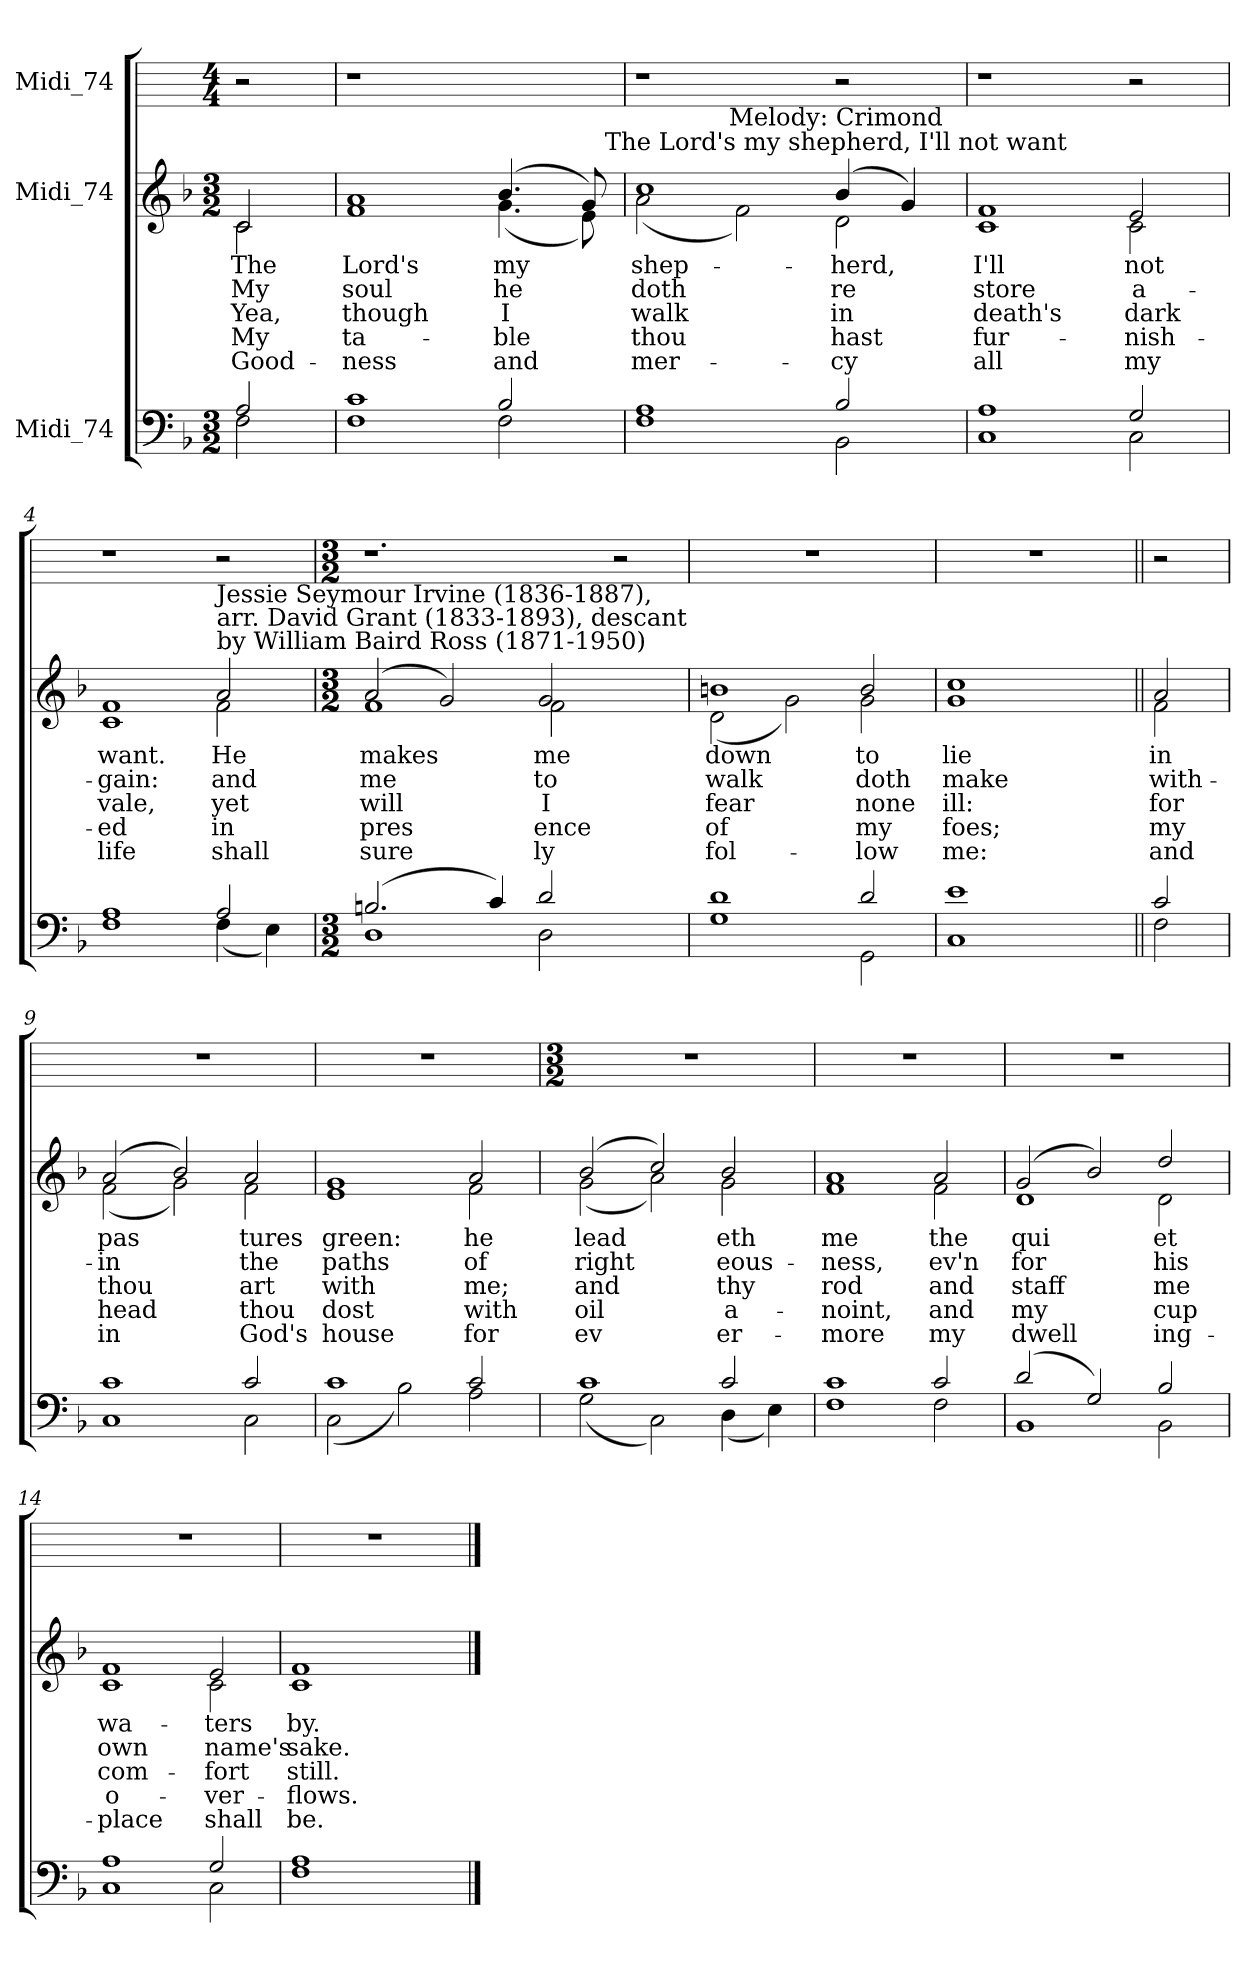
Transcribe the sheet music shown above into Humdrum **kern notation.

**kern	**kern	**text	**text	**text	**text	**text	**kern
*part3	*part2	*part2	*part2	*part2	*part2	*part2	*part1
*staff3	*staff2	*staff2	*staff2	*staff2	*staff2	*staff2	*staff1
*I"Midi_74	*I"Midi_74	*	*	*	*	*	*I"Midi_74
*clefF4	*clefG2	*	*	*	*	*	*
*k[b-]	*k[b-]	*	*	*	*	*	*
*F:	*F:	*	*	*	*	*	*
*M3/2	*M3/2	*	*	*	*	*	*M4/4
=	=	=	=	=	=	=	=
*^	*	*	*	*	*	*	*
!	!	!LO:TX:a:cj:t=Scottish Psalter,\n1650	!	!	!	!	!	!
!	!	!	!LO:LY:b	!LO:LY:b	!LO:LY:b	!LO:LY:b	!LO:LY:b	!
*	*	*^	*	*	*	*	*	*
2A/	2F\	2c/	2c\	The	My	Yea,	My	Good-	2r
=1	=1	=1	=1	=1	=1	=1	=1	=1	=1
!	!	!	!	!LO:LY:b	!LO:LY:b	!LO:LY:b	!LO:LY:b	!LO:LY:b	!
1c/	1F\	1a/	1f\	-Lord's	soul	though	ta-	-ness	1r
!	!	!	!	!LO:LY:b	!LO:LY:b	!LO:LY:b	!LO:LY:b	!LO:LY:b	!
2B-/	2F\	(>4.b-/	(<4.g\	my	he	I	ble	and	2ryy
.	.	8g/)	8e\)	.	.	.	.	.	.
=2	=2	=2	=2	=2	=2	=2	=2	=2	=2
!	!	!	!	!LO:LY:b	!LO:LY:b	!LO:LY:b	!LO:LY:b	!LO:LY:b	!
1A/	1F\	1cc/	(<2a\	shep-	-doth	walk	thou	mer-	1r
.	.	.	2f\)	.	.	.	.	.	.
!	!	!LO:TX:a:cj:t=The Lord's my shepherd, I'll not want	!	!	!	!	!	!	!
!	!	!LO:TX:a:cj:t=Melody&colon; Crimond	!	!	!	!	!	!	!
!	!	!	!	!LO:LY:b	!LO:LY:b	!LO:LY:b	!LO:LY:b	!LO:LY:b	!
2B-/	2BB-\	(>4b-/	2d\	-herd,	re	in	hast	cy	2r
.	.	4g/)	.	.	.	.	.	.	.
=3	=3	=3	=3	=3	=3	=3	=3	=3	=3
!	!	!	!	!LO:LY:b	!LO:LY:b	!LO:LY:b	!LO:LY:b	!LO:LY:b	!
1A/	1C\	1f/	1c\	I'll	store	death's	fur-	-all	1r
!	!	!	!	!LO:LY:b	!LO:LY:b	!LO:LY:b	!LO:LY:b	!LO:LY:b	!
2G/	2C\	2e/	2c\	not	a-	-dark	nish-	-my	2r
=4	=4	=4	=4	=4	=4	=4	=4	=4	=4
!	!	!	!	!LO:LY:b	!LO:LY:b	!LO:LY:b	!LO:LY:b	!LO:LY:b	!
1A/	1F\	1f/	1c\	want.	gain:	vale,	ed	life	1r
!	!	!LO:TX:a:t=Jessie Seymour Irvine (1836-1887),\narr. David Grant (1833-1893), descant \nby William Baird Ross (1871-1950)	!	!	!	!	!	!	!
!	!	!	!	!LO:LY:b	!LO:LY:b	!LO:LY:b	!LO:LY:b	!LO:LY:b	!
2A/	(<4F\	2a/	2f\	He	and	yet	in	shall	2r
.	4E\)	.	.	.	.	.	.	.	.
!!LO:LB:g=z
=5	=5	=5	=5	=5	=5	=5	=5	=5	=5
*M3/2	*	*M3/2	*	*	*	*	*	*	*M3/2
!	!	!	!	!LO:LY:b	!LO:LY:b	!LO:LY:b	!LO:LY:b	!LO:LY:b	!
(>2.Bn/	1D\	(>2a/	1f\	makes	me	will	pres	sure	1.r
.	.	2g/)	.	.	.	.	.	.	.
4c/)	.	.	.	.	.	.	.	.	.
!	!	!	!	!LO:LY:b	!LO:LY:b	!LO:LY:b	!LO:LY:b	!LO:LY:b	!
2d/	2D\	2g/	2f\	me	to	I	ence	ly	.
2ryy	2ryy	2ryy	2ryy	.	.	.	.	.	2r
=6	=6	=6	=6	=6	=6	=6	=6	=6	=6
!	!	!	!	!LO:LY:b	!LO:LY:b	!LO:LY:b	!LO:LY:b	!LO:LY:b	!
1d/	1G\	1bn/	(<2d\	down	walk	fear	of	fol-	1.r
.	.	.	2g\)	.	.	.	.	.	.
!	!	!	!	!LO:LY:b	!LO:LY:b	!LO:LY:b	!LO:LY:b	!LO:LY:b	!
2d/	2GG\	2b/	2g\	-to	doth	none	my	low	.
=7	=7	=7	=7	=7	=7	=7	=7	=7	=7
!	!	!	!	!LO:LY:b	!LO:LY:b	!LO:LY:b	!LO:LY:b	!LO:LY:b	!
1e/	1C\	1cc/	1g\	lie	make	ill:	foes;	me:	1.r
2ryy	2ryy	2ryy	2ryy	.	.	.	.	.	.
=8||	=8||	=8||	=8||	=8||	=8||	=8||	=8||	=8||	=8||
!	!	!	!	!LO:LY:b	!LO:LY:b	!LO:LY:b	!LO:LY:b	!LO:LY:b	!
2c/	2F\	2a/	2f\	in	with-	-for	my	and	2r
=9	=9	=9	=9	=9	=9	=9	=9	=9	=9
!	!	!	!	!LO:LY:b	!LO:LY:b	!LO:LY:b	!LO:LY:b	!LO:LY:b	!
1c/	1C\	(>2a/	(<2f\	pas	in	thou	head	in	1.r
.	.	2b-/)	2g\)	.	.	.	.	.	.
!	!	!	!	!LO:LY:b	!LO:LY:b	!LO:LY:b	!LO:LY:b	!LO:LY:b	!
2c/	2C\	2a/	2f\	tures	the	art	thou	God's	.
=10	=10	=10	=10	=10	=10	=10	=10	=10	=10
!	!	!	!	!LO:LY:b	!LO:LY:b	!LO:LY:b	!LO:LY:b	!LO:LY:b	!
1c/	(2C\	1g/	1e\	green:	paths	with	dost	house	1.r
.	2B-\)	.	.	.	.	.	.	.	.
!	!	!	!	!LO:LY:b	!LO:LY:b	!LO:LY:b	!LO:LY:b	!LO:LY:b	!
2c/	2A\	2a/	2f\	he	of	me;	with	for	.
!!LO:LB:g=z
=11	=11	=11	=11	=11	=11	=11	=11	=11	=11
*	*	*	*	*	*	*	*	*	*M3/2
!	!	!	!	!LO:LY:b	!LO:LY:b	!LO:LY:b	!LO:LY:b	!LO:LY:b	!
1c/	(<2G\	(>2b-/	(<2g\	lead	right	and	oil	ev	1.r
.	2C\)	2cc/)	2a\)	.	.	.	.	.	.
!	!	!	!	!LO:LY:b	!LO:LY:b	!LO:LY:b	!LO:LY:b	!LO:LY:b	!
2c/	(<4D\	2b-/	2g\	eth	eous-	-thy	a-	-er-	.
.	4E\)	.	.	.	.	.	.	.	.
=12	=12	=12	=12	=12	=12	=12	=12	=12	=12
!	!	!	!	!LO:LY:b	!LO:LY:b	!LO:LY:b	!LO:LY:b	!LO:LY:b	!
1c/	1F\	1a/	1f\	-me	ness,	rod	noint,	more	1.r
!	!	!	!	!LO:LY:b	!LO:LY:b	!LO:LY:b	!LO:LY:b	!LO:LY:b	!
2c/	2F\	2a/	2f\	the	ev'n	and	and	my	.
=13	=13	=13	=13	=13	=13	=13	=13	=13	=13
!	!	!	!	!LO:LY:b	!LO:LY:b	!LO:LY:b	!LO:LY:b	!LO:LY:b	!
(>2d/	1BB-\	(>2g/	1d\	qui	for	staff	my	dwell	1.r
2G/)	.	2b-/)	.	.	.	.	.	.	.
!	!	!	!	!LO:LY:b	!LO:LY:b	!LO:LY:b	!LO:LY:b	!LO:LY:b	!
2B-/	2BB-\	2dd/	2d\	et	his	me	cup	ing-	.
=14	=14	=14	=14	=14	=14	=14	=14	=14	=14
!	!	!	!	!LO:LY:b	!LO:LY:b	!LO:LY:b	!LO:LY:b	!LO:LY:b	!
1A/	1C\	1f/	1c\	-wa-	-own	com-	-o-	-place	1.r
!	!	!	!	!LO:LY:b	!LO:LY:b	!LO:LY:b	!LO:LY:b	!LO:LY:b	!
2G/	2C\	2e/	2c\	ters	name's	fort	ver-	-shall	.
=15	=15	=15	=15	=15	=15	=15	=15	=15	=15
!	!	!	!	!LO:LY:b	!LO:LY:b	!LO:LY:b	!LO:LY:b	!LO:LY:b	!
1A/	1F\	1f/	1c\	by.	sake.	still.	flows.	be.	1.r
2ryy	2ryy	2ryy	2ryy	.	.	.	.	.	.
*v	*v	*	*	*	*	*	*	*	*
*	*v	*v	*	*	*	*	*	*
==	==	==	==	==	==	==	==
*-	*-	*-	*-	*-	*-	*-	*-
